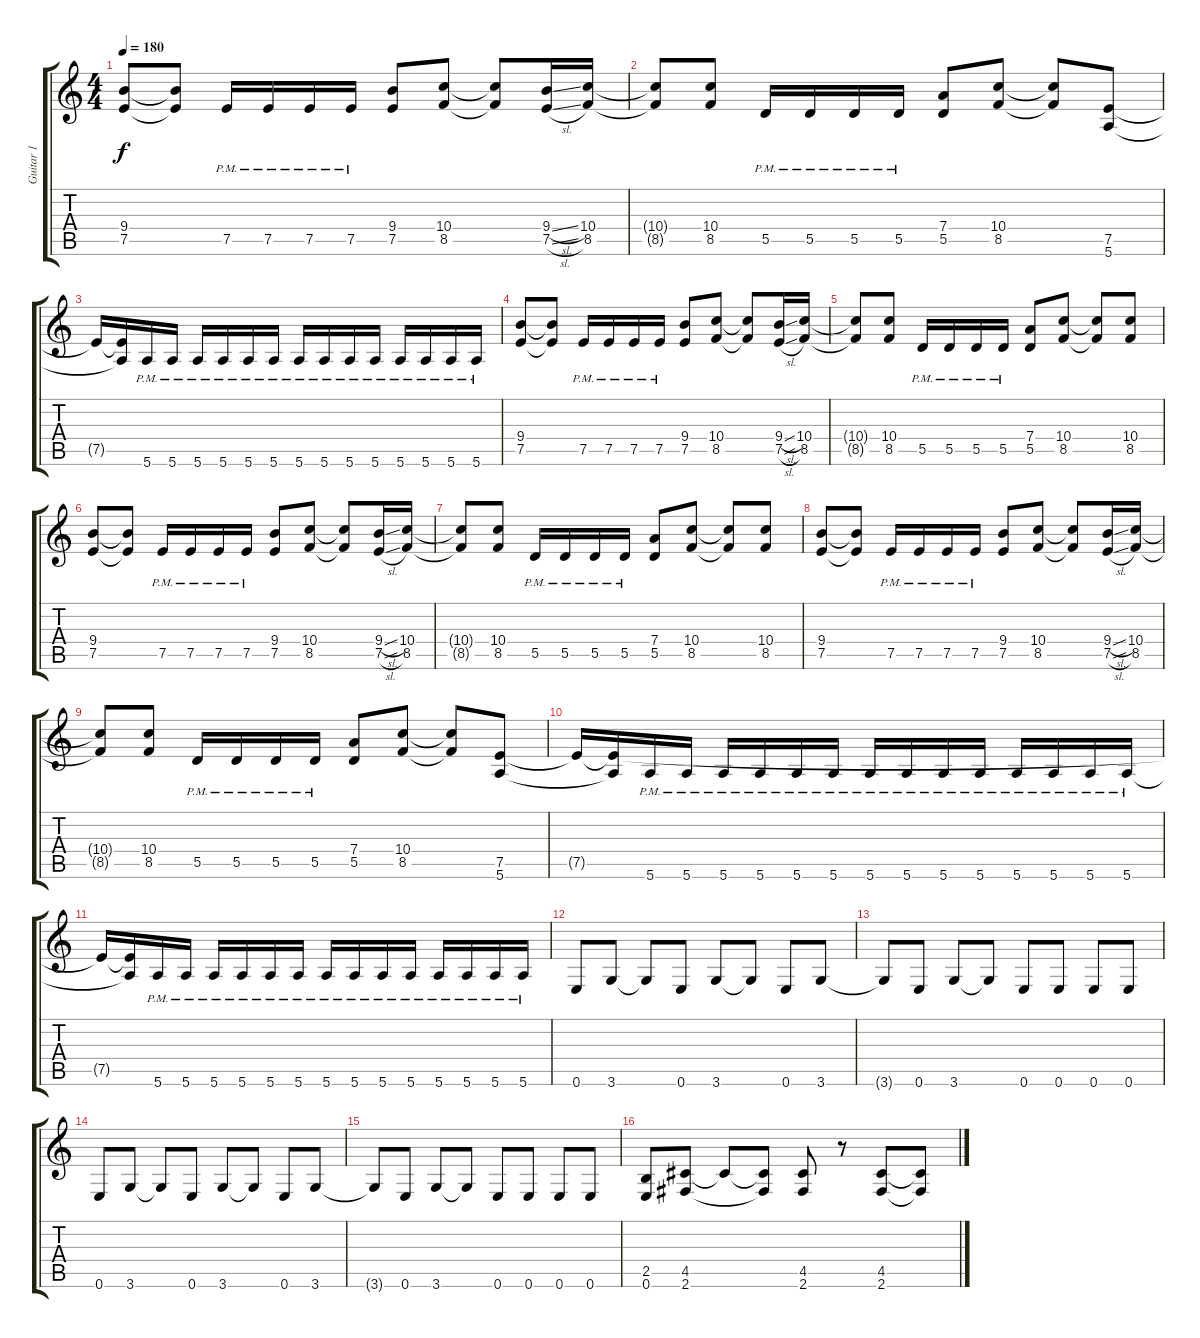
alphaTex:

\track ("Guitar 1 " "Guitar 1 ") {instrument distortionguitar}
\staff {score tabs}
\tuning (E4 B3 G3 D3 A2 E2) {hide}
\ts (4 4)
\tempo 180
\clef g2
\ks c
(9.4 7.5).8{dy f} (9.4{t} 7.5{t}).8 7.5{pm}.16 7.5{pm}.16 7.5{pm}.16 7.5{pm}.16 (9.4 7.5).8 (10.4 8.5).8 (10.4{t} 8.5{t}).8 (9.4{sl} 7.5{sl}).16 (10.4 8.5).16 |
(10.4{t} 8.5{t}).8 (10.4 8.5).8 5.5{pm}.16 5.5{pm}.16 5.5{pm}.16 5.5{pm}.16 (7.4 5.5).8 (10.4 8.5).8 (10.4{t} 8.5{t}).8 (7.5 5.6).8 |
7.5{t}.16 (7.5{t} 5.6{t}).16 5.6{pm}.16 5.6{pm}.16 5.6{pm}.16 5.6{pm}.16 5.6{pm}.16 5.6{pm}.16 5.6{pm}.16 5.6{pm}.16 5.6{pm}.16 5.6{pm}.16 5.6{pm}.16 5.6{pm}.16 5.6{pm}.16 5.6{pm}.16 |
(9.4 7.5).8 (9.4{t} 7.5{t}).8 7.5{pm}.16 7.5{pm}.16 7.5{pm}.16 7.5{pm}.16 (9.4 7.5).8 (10.4 8.5).8 (10.4{t} 8.5{t}).8 (9.4{sl} 7.5{sl}).16 (10.4 8.5).16 |
(10.4{t} 8.5{t}).8 (10.4 8.5).8 5.5{pm}.16 5.5{pm}.16 5.5{pm}.16 5.5{pm}.16 (7.4 5.5).8 (10.4 8.5).8 (10.4{t} 8.5{t}).8 (10.4 8.5).8 |
(9.4 7.5).8 (9.4{t} 7.5{t}).8 7.5{pm}.16 7.5{pm}.16 7.5{pm}.16 7.5{pm}.16 (9.4 7.5).8 (10.4 8.5).8 (10.4{t} 8.5{t}).8 (9.4{sl} 7.5{sl}).16 (10.4 8.5).16 |
(10.4{t} 8.5{t}).8 (10.4 8.5).8 5.5{pm}.16 5.5{pm}.16 5.5{pm}.16 5.5{pm}.16 (7.4 5.5).8 (10.4 8.5).8 (10.4{t} 8.5{t}).8 (10.4 8.5).8 |
(9.4 7.5).8 (9.4{t} 7.5{t}).8 7.5{pm}.16 7.5{pm}.16 7.5{pm}.16 7.5{pm}.16 (9.4 7.5).8 (10.4 8.5).8 (10.4{t} 8.5{t}).8 (9.4{sl} 7.5{sl}).16 (10.4 8.5).16 |
(10.4{t} 8.5{t}).8 (10.4 8.5).8 5.5{pm}.16 5.5{pm}.16 5.5{pm}.16 5.5{pm}.16 (7.4 5.5).8 (10.4 8.5).8 (10.4{t} 8.5{t}).8 (7.5 5.6).8 |
7.5{t}.16 (7.5{t} 5.6{t}).16 5.6{pm}.16 5.6{pm}.16 5.6{pm}.16 5.6{pm}.16 5.6{pm}.16 5.6{pm}.16 5.6{pm}.16 5.6{pm}.16 5.6{pm}.16 5.6{pm}.16 5.6{pm}.16 5.6{pm}.16 5.6{pm}.16 5.6{pm}.16 |
7.5{t}.16 (7.5{t} 5.6{t}).16 5.6{pm}.16 5.6{pm}.16 5.6{pm}.16 5.6{pm}.16 5.6{pm}.16 5.6{pm}.16 5.6{pm}.16 5.6{pm}.16 5.6{pm}.16 5.6{pm}.16 5.6{pm}.16 5.6{pm}.16 5.6{pm}.16 5.6{pm}.16 |
0.6.8 3.6.8 3.6{t}.8 0.6.8 3.6.8 3.6{t}.8 0.6.8 3.6.8 |
3.6{t}.8 0.6.8 3.6.8 3.6{t}.8 0.6.8 0.6.8 0.6.8 0.6.8 |
0.6.8 3.6.8 3.6{t}.8 0.6.8 3.6.8 3.6{t}.8 0.6.8 3.6.8 |
3.6{t}.8 0.6.8 3.6.8 3.6{t}.8 0.6.8 0.6.8 0.6.8 0.6.8 |
(2.5 0.6).8 (4.5 2.6).8 4.5{t}.8 (4.5{t} 2.6{t}).8 (4.5 2.6).8 r.8 (4.5 2.6).8 (4.5{t} 2.6{t}).8
